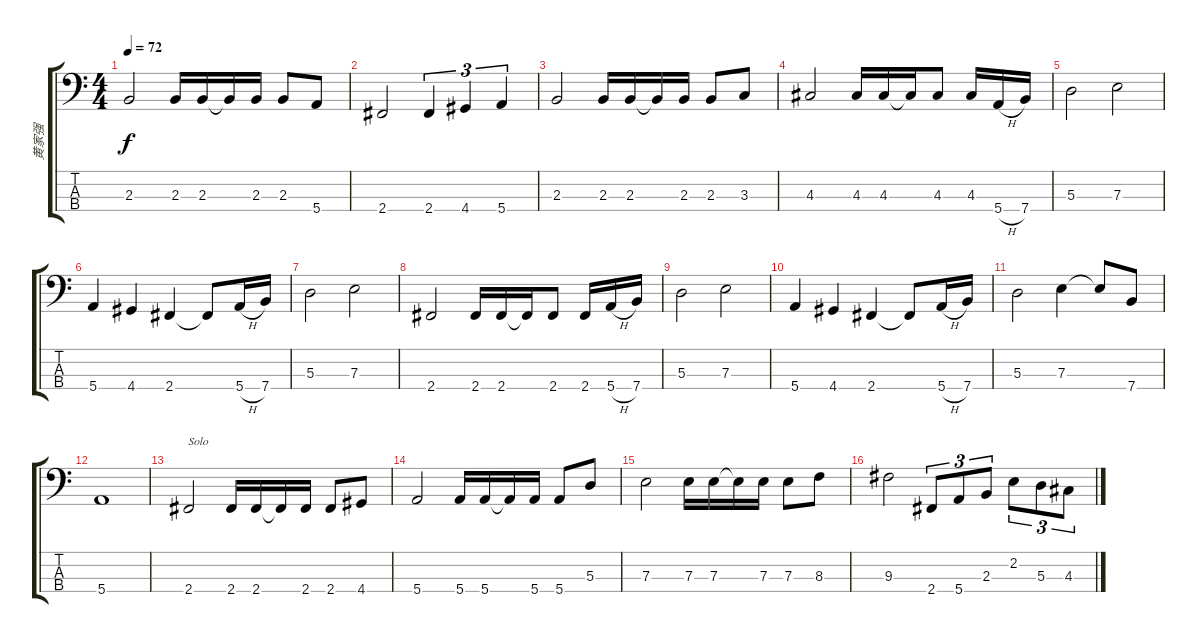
\track ("黄家强" "黄家强") {instrument electricbassfinger}
\staff {score tabs}
\tuning (G2 D2 A1 E1) {hide}
\ts (4 4)
\tempo 72
\clef f4
\ks c
2.3.2{dy f} 2.3.16 2.3.16 2.3{t}.16 2.3.16 2.3.8 5.4.8 |
2.4.2 2.4.4{tu (3 2)} 4.4.4{tu (3 2)} 5.4.4{tu (3 2)} |
2.3.2 2.3.16 2.3.16 2.3{t}.16 2.3.16 2.3.8 3.3.8 |
4.3.2 4.3.16 4.3.16 4.3{t}.16 4.3.8 4.3.16 5.4{h}.16 7.4.16 |
5.3.2 7.3.2 |
5.4.4 4.4.4 2.4.4 2.4{t}.8 5.4{h}.16 7.4.16 |
5.3.2 7.3.2 |
2.4.2 2.4.16 2.4.16 2.4{t}.16 2.4.8 2.4.16 5.4{h}.16 7.4.16 |
5.3.2 7.3.2 |
5.4.4 4.4.4 2.4.4 2.4{t}.8 5.4{h}.16 7.4.16 |
5.3.2 7.3.4 7.3{t}.8 7.4.8 |
5.4.1 |
2.4.2{txt "Solo"} 2.4.16 2.4.16 2.4{t}.16 2.4.16 2.4.8 4.4.8 |
5.4.2 5.4.16 5.4.16 5.4{t}.16 5.4.16 5.4.8 5.3.8 |
7.3.2 7.3.16 7.3.16 7.3{t}.16 7.3.16 7.3.8 8.3.8 |
9.3.2 2.4.8{tu (3 2)} 5.4.8{tu (3 2)} 2.3.8{tu (3 2)} 2.2.8{tu (3 2)} 5.3.8{tu (3 2)} 4.3.8{tu (3 2)}
